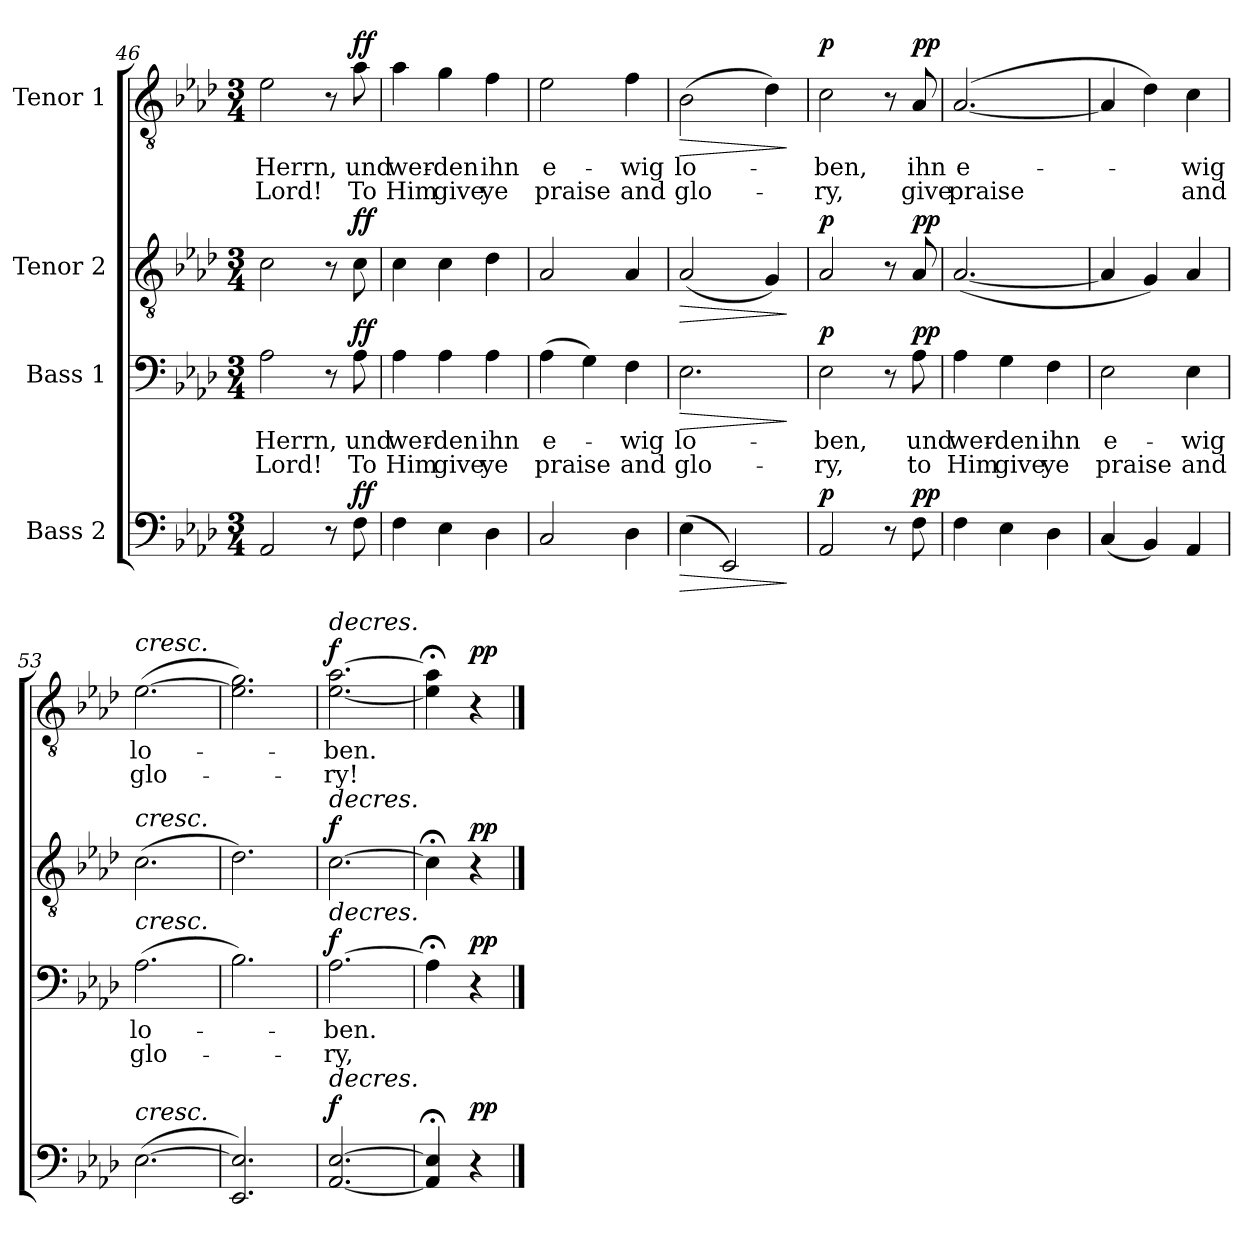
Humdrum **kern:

**kern	**dynam	**kern	**text	**text	**dynam	**kern	**dynam	**kern	**text	**text	**dynam
*part4	*part4	*part3	*part3	*part3	*part3	*part2	*part2	*part1	*part1	*part1	*part1
*staff4	*staff4	*staff3	*staff3	*staff3	*staff3	*staff2	*staff2	*staff1	*staff1	*staff1	*staff1
*I"Bass 2	*	*I"Bass 1	*	*	*	*I"Tenor 2	*	*I"Tenor 1	*	*	*
*clefF4	*	*clefF4	*	*	*	*clefGv2	*	*clefGv2	*	*	*
*k[b-e-a-d-]	*	*k[b-e-a-d-]	*	*	*	*k[b-e-a-d-]	*	*k[b-e-a-d-]	*	*	*
*M3/4	*	*M3/4	*	*	*	*M3/4	*	*M3/4	*	*	*
=46	=46	=46	=46	=46	=46	=46	=46	=46	=46	=46	=46
2AA-/	.	2A-\	Herrn,	Lord!	.	2c\	.	2e-\	Herrn,	Lord!	.
8r	.	8r	.	.	.	8r	.	8r	.	.	.
!	!LO:DY:a	!	!	!	!LO:DY:a	!	!LO:DY:a	!	!	!	!LO:DY:a
8F\	ff	8A-\	und	To	ff	8c\	ff	8a-\	und	To	ff
=47	=47	=47	=47	=47	=47	=47	=47	=47	=47	=47	=47
4F\	.	4A-\	wer-	Him	.	4c\	.	4a-\	wer-	Him	.
4E-\	.	4A-\	-den	give	.	4c\	.	4g\	-den	give	.
4D-\	.	4A-\	ihn	ye	.	4d-\	.	4f\	ihn	ye	.
=48	=48	=48	=48	=48	=48	=48	=48	=48	=48	=48	=48
2C/	.	(4A-\	e-	praise	.	2A-/	.	2e-\	e-	praise	.
.	.	4G\)	.	.	.	.	.	.	.	.	.
4D-\	.	4F\	-wig	and	.	4A-/	.	4f\	-wig	and	.
!!LO:LB:g=z
=49	=49	=49	=49	=49	=49	=49	=49	=49	=49	=49	=49
!	!LO:HP:b	!	!	!	!LO:HP:b	!	!LO:HP:b	!	!	!	!LO:HP:b
(4E-\	>	2.E-\	lo-	glo-	>	(2A-/	>	(2B-\	lo-	glo-	>
2EE-/)	.	.	.	.	.	.	.	.	.	.	.
.	.	.	.	.	.	4G/)	.	4d-\)	.	.	.
.	]	.	.	.	]	.	]	.	.	.	]
=50	=50	=50	=50	=50	=50	=50	=50	=50	=50	=50	=50
!	!LO:DY:a	!	!	!	!LO:DY:a	!	!LO:DY:a	!	!	!	!LO:DY:a
2AA-/	p	2E-\	-ben,	-ry,	p	2A-/	p	2c\	-ben,	-ry,	p
8r	.	8r	.	.	.	8r	.	8r	.	.	.
!	!LO:DY:a	!	!	!	!LO:DY:a	!	!LO:DY:a	!	!	!	!LO:DY:a
8F\	pp	8A-\	und	to	pp	8A-/	pp	8A-/	ihn	give	pp
=51	=51	=51	=51	=51	=51	=51	=51	=51	=51	=51	=51
4F\	.	4A-\	wer-	Him	.	([2.A-/	.	([2.A-/	e-	praise	.
4E-\	.	4G\	-den	give	.	.	.	.	.	.	.
4D-\	.	4F\	ihn	ye	.	.	.	.	.	.	.
=52	=52	=52	=52	=52	=52	=52	=52	=52	=52	=52	=52
(4C/	.	2E-\	e-	praise	.	4A-/]	.	4A-/]	.	.	.
4BB-/)	.	.	.	.	.	4G/)	.	4d-\)	.	.	.
4AA-/	.	4E-\	-wig	and	.	4A-/	.	4c\	-wig	and	.
=53	=53	=53	=53	=53	=53	=53	=53	=53	=53	=53	=53
!	!	!	!	!	!	!	!	!LO:TX:a:i:t=cresc.	!	!	!
!	!	!	!	!	!	!LO:TX:a:i:t=cresc.	!	!	!	!	!
!	!	!LO:TX:a:i:t=cresc.	!	!	!	!	!	!	!	!	!
!LO:TX:a:i:t=cresc.	!	!	!	!	!	!	!	!	!	!	!
([2.E-\	.	(2.A-\	lo-	glo-	.	(2.c\	.	(>[2.e-\	lo-	glo-	.
=54	=54	=54	=54	=54	=54	=54	=54	=54	=54	=54	=54
2.EE-/ 2.E-/])	.	2.B-\)	.	.	.	2.d-\)	.	2.e-\] 2.g\)	.	.	.
=55	=55	=55	=55	=55	=55	=55	=55	=55	=55	=55	=55
!	!	!	!	!	!	!	!	!LO:TX:a:i:t=decres.	!	!	!
!	!	!	!	!	!	!LO:TX:a:i:t=decres.	!	!	!	!	!
!	!	!LO:TX:a:i:t=decres.	!	!	!	!	!	!	!	!	!
!LO:TX:a:i:t=decres.	!	!	!	!	!	!	!	!	!	!	!
!	!LO:DY:a	!	!	!	!LO:DY:a	!	!LO:DY:a	!	!	!	!LO:DY:a
[2.AA-/ [2.E-/	f	[2.A-\	-ben.	-ry,	f	[2.c\	f	[2.e-\ [2.a-\	-ben.	-ry!	f
=56	=56	=56	=56	=56	=56	=56	=56	=56	=56	=56	=56
4AA-/];< 4E-/];<	.	4A-;<\]	.	.	.	4c;<\]	.	4e-\];< 4a-\];<	.	.	.
!	!LO:DY:a	!	!	!	!LO:DY:a	!	!LO:DY:a	!	!	!	!LO:DY:a
4r	pp	4r	.	.	pp	4r	pp	4r	.	.	pp
==	==	==	==	==	==	==	==	==	==	==	==
*-	*-	*-	*-	*-	*-	*-	*-	*-	*-	*-	*-
